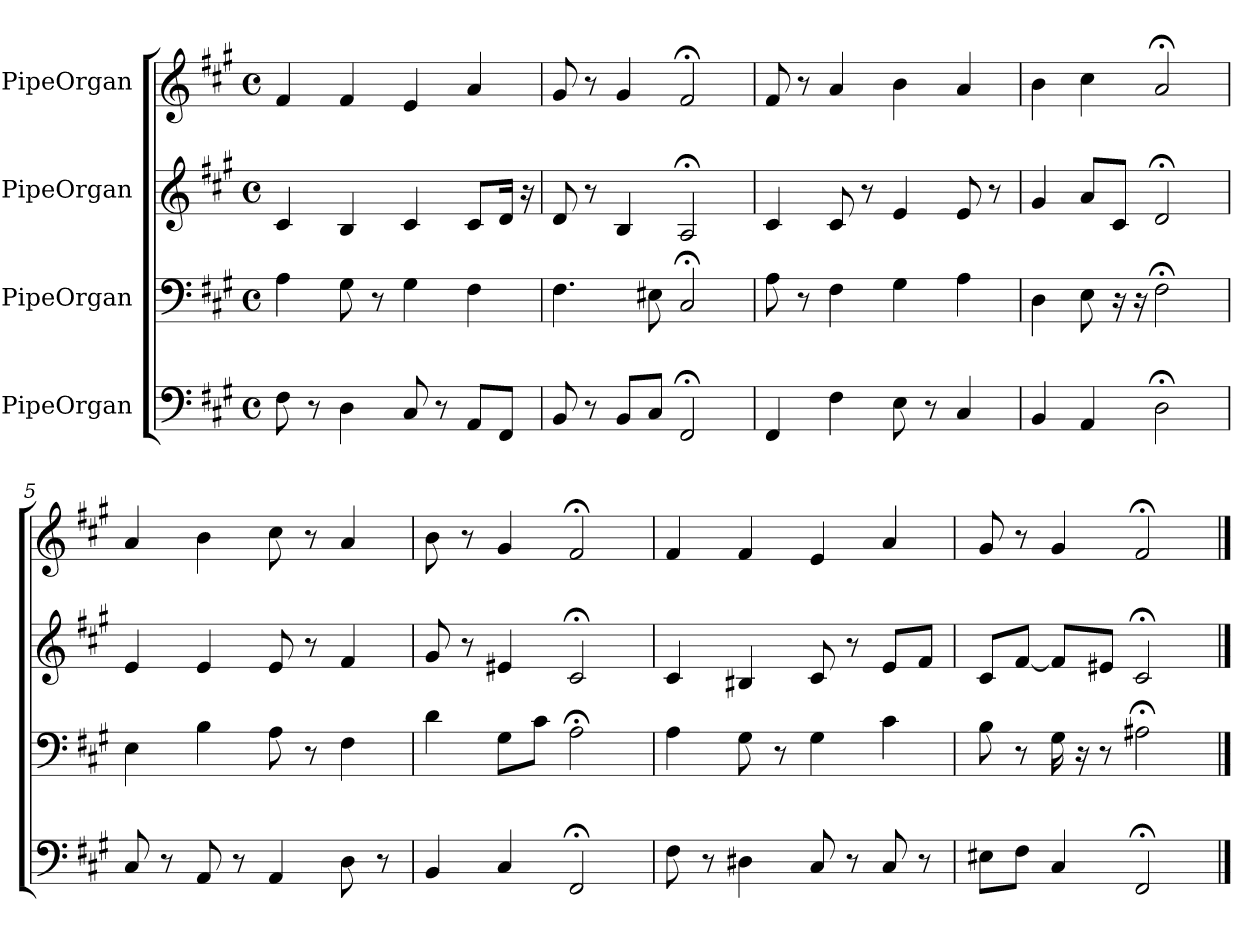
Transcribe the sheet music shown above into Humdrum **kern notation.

**kern	**kern	**kern	**kern
*part4	*part3	*part2	*part1
*staff4	*staff3	*staff2	*staff1
*I"PipeOrgan	*I"PipeOrgan	*I"PipeOrgan	*I"PipeOrgan
*k[f#c#g#]	*k[f#c#g#]	*k[f#c#g#]	*k[f#c#g#]
*f#:	*f#:	*f#:	*f#:
*M4/4	*M4/4	*M4/4	*M4/4
*met(c)	*met(c)	*met(c)	*met(c)
*MM60	*MM60	*MM60	*MM60
=1	=1	=1	=1
8F#	4A	4c#	4f#
8r	.	.	.
4D	8G#	4B	4f#
.	8r	.	.
8C#	4G#	4c#	4e
8r	.	.	.
8AAL	4F#	8c#L	4a
8FF#J	.	16dJk	.
.	.	16r	.
=2	=2	=2	=2
8BB	4.F#	8d	8g#
8r	.	8r	8r
8BBL	.	4B	4g#
8C#J	8E#X	.	.
2FF#;<	2C#;<	2A;<	2f#;<
=3	=3	=3	=3
4FF#	8A	4c#	8f#
.	8r	.	8r
4F#	4F#	8c#	4a
.	.	8r	.
8E	4G#	4e	4b
8r	.	.	.
4C#	4A	8e	4a
.	.	8r	.
=4	=4	=4	=4
4BB	4D	4g#	4b
4AA	8E	8aL	4cc#
.	16r	8c#J	.
.	16r	.	.
2D;<	2F#;<	2d;<	2a;<
=5	=5	=5	=5
8C#	4E	4e	4a
8r	.	.	.
8AA	4B	4e	4b
8r	.	.	.
4AA	8A	8e	8cc#
.	8r	8r	8r
8D	4F#	4f#	4a
8r	.	.	.
=6	=6	=6	=6
4BB	4d	8g#	8b
.	.	8r	8r
4C#	8G#L	4e#X	4g#
.	8c#J	.	.
2FF#;<	2A;<	2c#;<	2f#;<
=7	=7	=7	=7
8F#	4A	4c#	4f#
8r	.	.	.
4D#X	8G#	4B#X	4f#
.	8r	.	.
8C#	4G#	8c#	4e
8r	.	8r	.
8C#	4c#	8eL	4a
8r	.	8f#J	.
=8	=8	=8	=8
8E#XL	8B	8c#L	8g#
8F#J	8r	[8f#J	8r
4C#	16G#	8f#L]	4g#
.	16r	.	.
.	8r	8e#XJ	.
2FF#;<	2A#X;<	2c#;<	2f#;<
==	==	==	==
*-	*-	*-	*-
